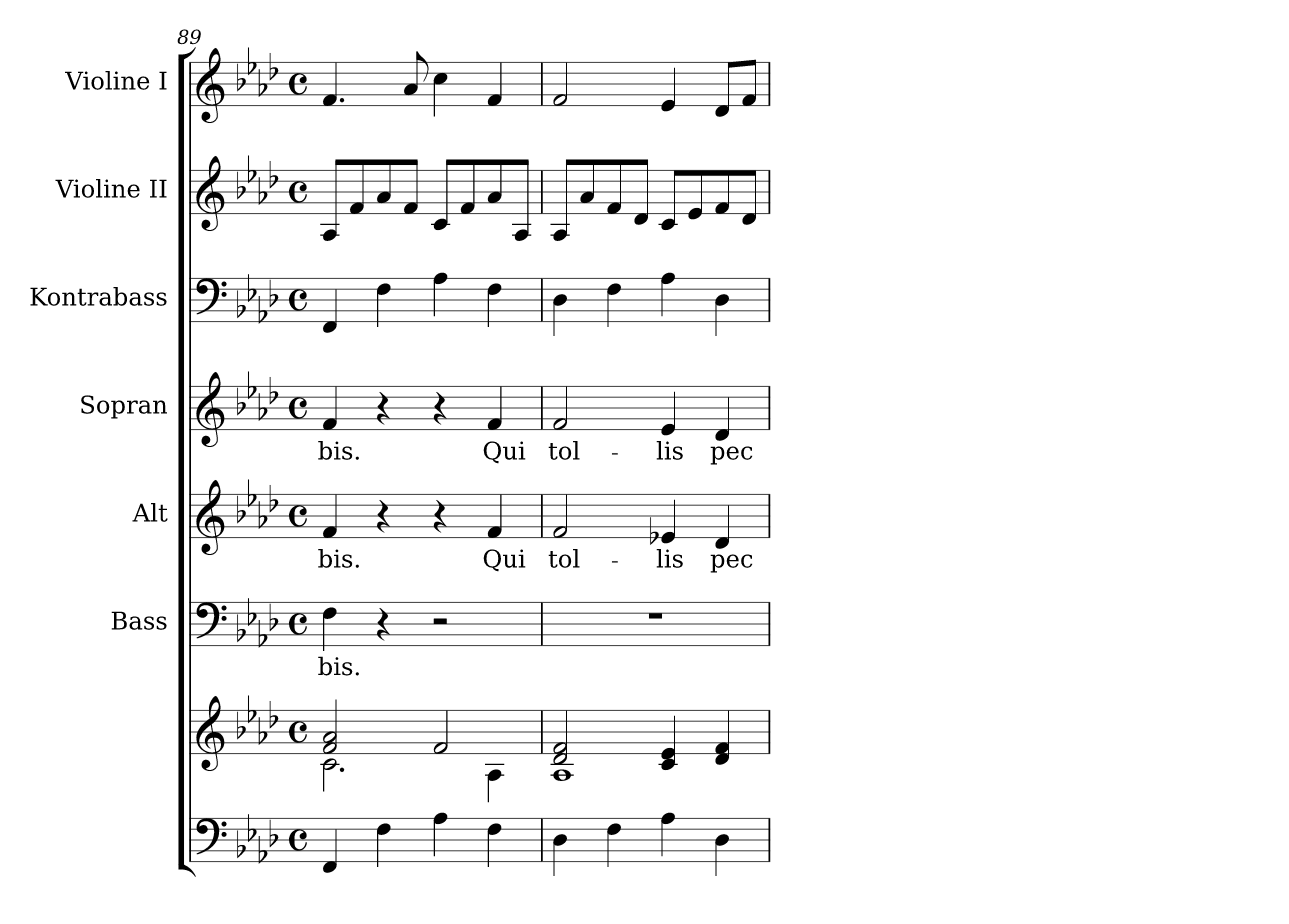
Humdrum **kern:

**kern	**kern	**kern	**text	**kern	**text	**kern	**text	**kern	**kern	**kern
*part7	*part7	*part6	*part6	*part5	*part5	*part4	*part4	*part3	*part2	*part1
*staff8	*staff7	*staff6	*staff6	*staff5	*staff5	*staff4	*staff4	*staff3	*staff2	*staff1
*	*	*I"Bass	*	*I"Alt	*	*I"Sopran	*	*I"Kontrabass	*I"Violine II	*I"Violine I
*	*	*I'B.	*	*I'A.	*	*I'S.	*	*I'Kb.	*I'Vl. II	*I'Vl. I
*clefF4	*clefG2	*clefF4	*	*clefG2	*	*clefG2	*	*clefF4	*clefG2	*clefG2
*	*	*	*	*	*	*	*	*ITrd7c12	*	*
*k[b-e-a-d-]	*k[b-e-a-d-]	*k[b-e-a-d-]	*	*k[b-e-a-d-]	*	*k[b-e-a-d-]	*	*k[b-e-a-d-]	*k[b-e-a-d-]	*k[b-e-a-d-]
*A-:	*A-:	*A-:	*	*A-:	*	*A-:	*	*A-:	*A-:	*A-:
*M4/4	*M4/4	*M4/4	*	*M4/4	*	*M4/4	*	*M4/4	*M4/4	*M4/4
*met(c)	*met(c)	*met(c)	*	*met(c)	*	*met(c)	*	*met(c)	*met(c)	*met(c)
=89	=89	=89	=89	=89	=89	=89	=89	=89	=89	=89
*	*^	*	*	*	*	*	*	*	*	*
!	!	!	!	!LO:LY:b	!	!LO:LY:b	!	!LO:LY:b	!	!	!
4FF/	2f/ 2a-/	2.c\	4F\	-bis.	4f/	-bis.	4f/	-bis.	4FFF/	8A-/L	4.f/
.	.	.	.	.	.	.	.	.	.	8f/	.
4F\	.	.	4r	.	4r	.	4r	.	4FF\	8a-/	.
.	.	.	.	.	.	.	.	.	.	8f/J	8a-/
4A-\	2f/	.	2r	.	4r	.	4r	.	4AA-\	8c/L	4cc\
.	.	.	.	.	.	.	.	.	.	8f/	.
!	!	!	!	!	!	!LO:LY:b	!	!LO:LY:b	!	!	!
4F\	.	4A-\	.	.	4f/	Qui	4f/	Qui	4FF\	8a-/	4f/
.	.	.	.	.	.	.	.	.	.	8A-/J	.
=90	=90	=90	=90	=90	=90	=90	=90	=90	=90	=90	=90
!	!	!	!	!	!	!LO:LY:b	!	!LO:LY:b	!	!	!
4D-\	2d-/ 2f/	1A-	1r	.	2f/	tol-	2f/	tol-	4DD-\	8A-/L	2f/
.	.	.	.	.	.	.	.	.	.	8a-/	.
4F\	.	.	.	.	.	.	.	.	4FF\	8f/	.
.	.	.	.	.	.	.	.	.	.	8d-/J	.
!	!	!	!	!	!	!LO:LY:b	!	!LO:LY:b	!	!	!
4A-\	4c/ 4e-/	.	.	.	4e-X/	-lis	4e-/	-lis	4AA-\	8c/L	4e-/
.	.	.	.	.	.	.	.	.	.	8e-/	.
!	!	!	!	!	!	!LO:LY:b	!	!LO:LY:b	!	!	!
4D-\	4d-/ 4f/	.	.	.	4d-/	pec-	4d-/	pec-	4DD-\	8f/	8d-/L
.	.	.	.	.	.	.	.	.	.	8d-/J	8f/J
*	*v	*v	*	*	*	*	*	*	*	*	*
=	=	=	=	=	=	=	=	=	=	=
*-	*-	*-	*-	*-	*-	*-	*-	*-	*-	*-
